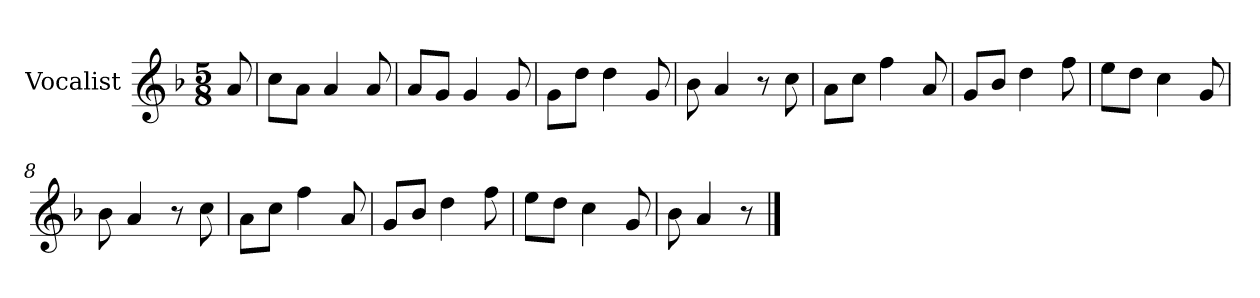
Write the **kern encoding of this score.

**kern
*part1
*staff1
*I"Vocalist
*k[b-]
*F:
*M5/8
=
8a
=1
8ccL
8aJ
4a
8a
=2
8aL
8gJ
4g
8g
=3
8gL
8ddJ
4dd
8g
=4
8b-
4a
8r
8cc
=5
8aL
8ccJ
4ff
8a
=6
8gL
8b-J
4dd
8ff
=7
8eeL
8ddJ
4cc
8g
=8
8b-
4a
8r
8cc
=9
8aL
8ccJ
4ff
8a
=10
8gL
8b-J
4dd
8ff
=11
8eeL
8ddJ
4cc
8g
=12
8b-
4a
8r
==
*-
